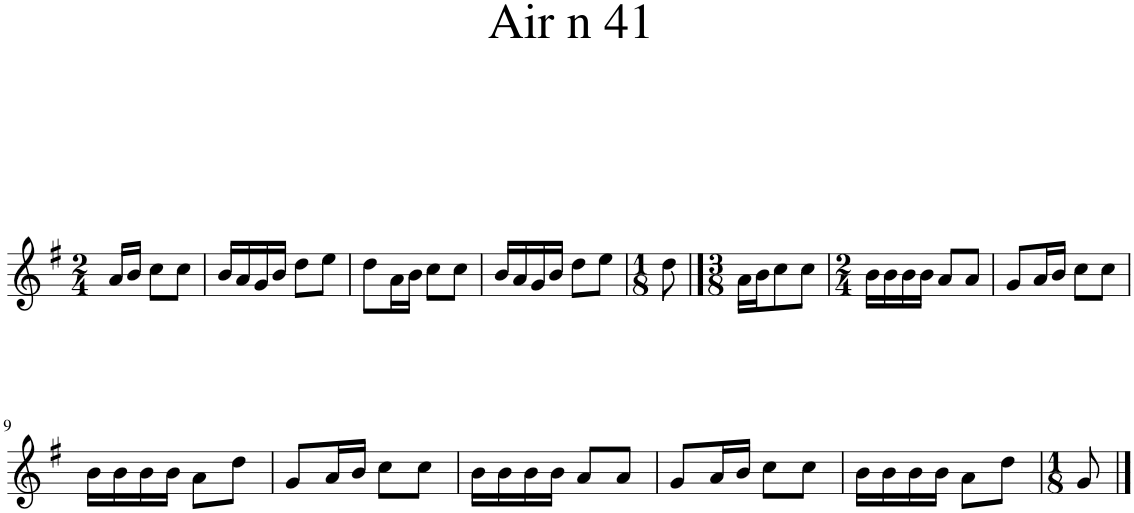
**kern
*part1
*staff1
*I"Piano
*I'Pno.
*clefG2
*k[f#]
*M2/4
=1
16a/LL
16b/JJ
8cc\L
8cc\J
=2
16b/LL
16a/
16g/
16b/JJ
8dd\L
8ee\J
=3
8dd\L
16a\L
16b\JJ
8cc\L
8cc\J
=4
16b/LL
16a/
16g/
16b/JJ
8dd\L
8ee\J
=5
*M1/8
8dd\
==6
*M3/8
16a\LL
16b\J
8cc\
8cc\J
=7
*M2/4
16b\LL
16b\
16b\
16b\JJ
8a/L
8a/J
=8
8g/L
16a/L
16b/JJ
8cc\L
8cc\J
!!LO:LB:g=z
=9
16b\LL
16b\
16b\
16b\JJ
8a\L
8dd\J
=10
8g/L
16a/L
16b/JJ
8cc\L
8cc\J
=11
16b\LL
16b\
16b\
16b\JJ
8a/L
8a/J
=12
8g/L
16a/L
16b/JJ
8cc\L
8cc\J
=13
16b\LL
16b\
16b\
16b\JJ
8a\L
8dd\J
=14
*M1/8
8g/
==
*-
